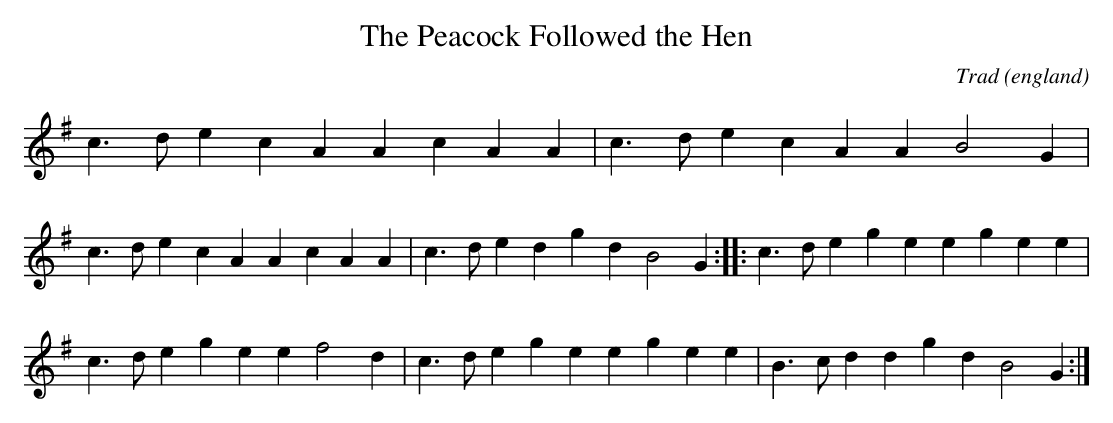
X:1
T:The Peacock Followed the Hen
O:england
C:Trad
M:9/8l
K:G
c3de2 c2A2A2 c2A2A2 |c3de2 c2A2A2 B4 G2| c3de2 c2A2A2 c2A2A2 |c3de2 d2g2d2 B4 G2:: c3de2 g2e2e2 g2e2e2|\
c3de2 g2e2e2 f4 d2| c3de2 g2e2e2 g2e2e2| B3cd2 d2g2d2 B4 G2:|
